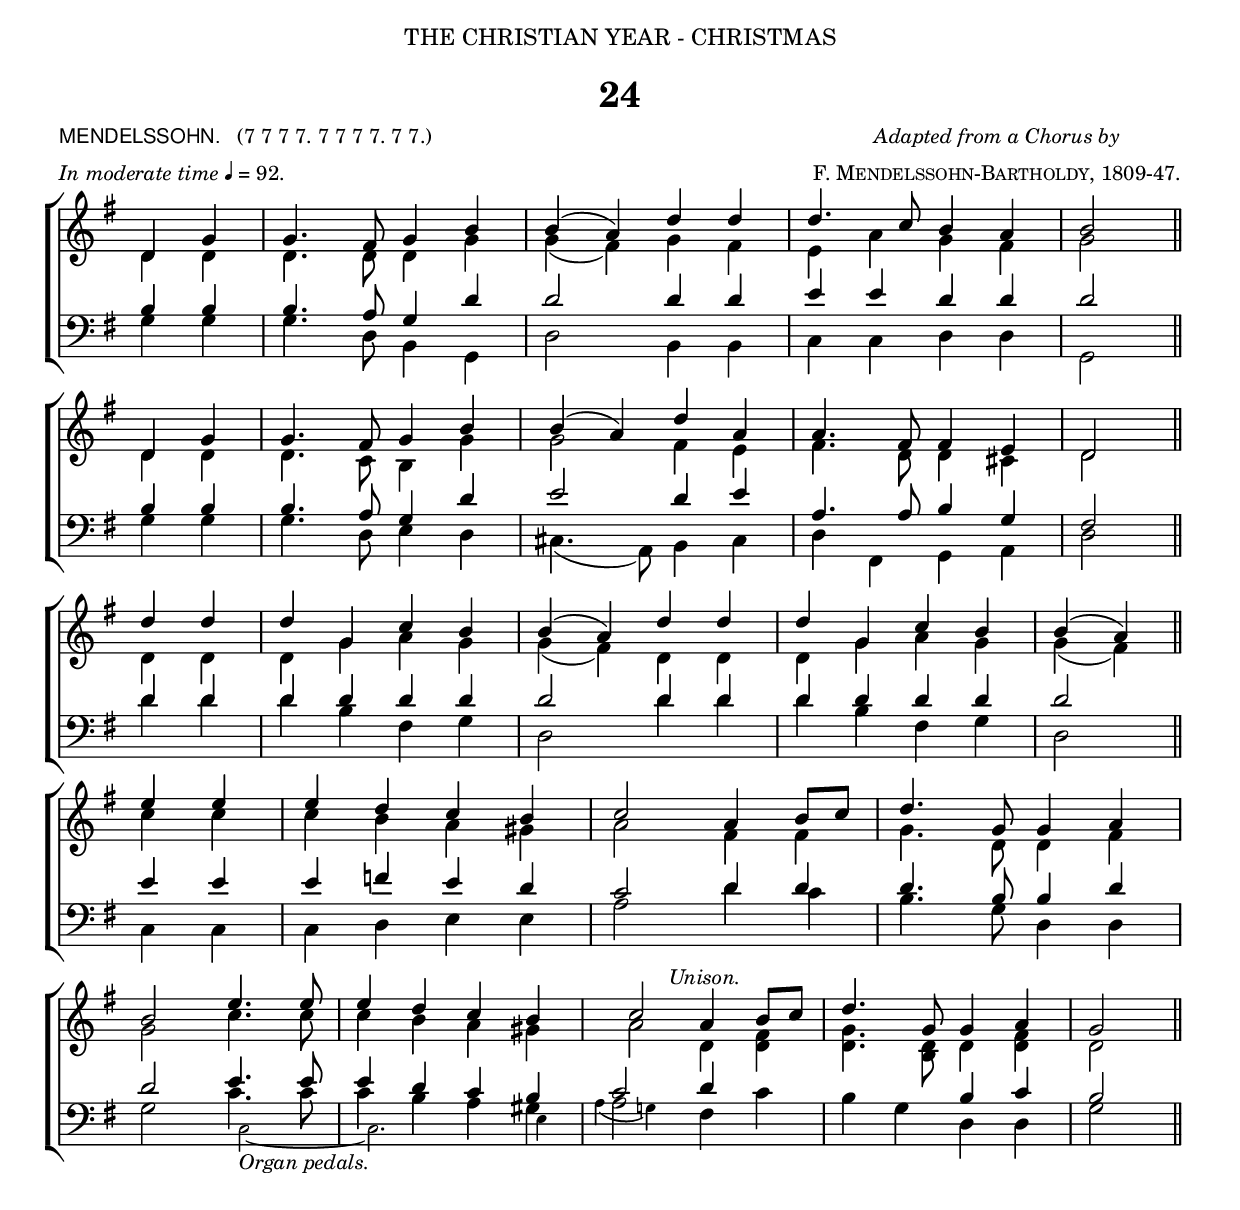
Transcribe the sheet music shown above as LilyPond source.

%%%070-071.png
%%%Hymn 24 Mendelssohn. Hark the Herald
%%%Version 2 Fonts reset

\version "2.10"

\header {
  dedication = \markup { \center-align { "THE CHRISTIAN YEAR - CHRISTMAS"
		\hspace #0.1 }}	
  title = "24"
  meter = \markup { \small { \column {  \line { \sans {"MENDELSSOHN."} \hspace #1 \roman {"(7 7 7 7. 7 7 7 7. 7 7.)"}}
                               \line { \italic {In moderate time} \fontsize #-5 \general-align #Y #DOWN \note #"4" #1 = 92.} }}  } 
  arranger =  \markup { \small { \center-align {
		            \line{ \italic {"Adapted from a Chorus by" } }
			    \line { \smallCaps { "F. Mendelssohn-Bartholdy, 1809-47."}}}} }
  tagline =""
}


global = {
 \time 4/4 
 \key g \major
}

soprano = \relative c' { \set Staff.midiInstrument = "church organ"

  \partial 2 d4 g4 | g4. fis8 g4 b4 | b4( a4) d4 d4 | d4. c8 b4 a4 | b2 \bar "||" \break
  d,4 g4 | g4. fis8 g4 b4 | b4( a4) d4 a4 | a4. fis8 fis4 e4 | d2 \bar "||" \break
  d'4 d4 | d4 g,4 c4 b4 | b4( a4) d4 d4 | d4 g,4 c4 b4 | b4( a4) \bar "||" \break  
  e'4 e4 | e4 d4 c4 b4 | c2 a4 b8[ c8] | d4. g,8 g4 a4 | \break
  b2 e4. e8 | e4 d4 c4 b4 | 
 %\once \override Score.SeparationItem #'padding = #2
 % \once \override NoteColumn #'force-hshift = #2.4
  \once \override NoteHead #'X-offset = #1.6
  \once \override Stem #'X-offset = #2.92
  c2 a4 ^\markup {\hspace #-3 \small \italic "Unison."} b8[ c8] | d4. g,8 g4 a4 | g2 \bar "||"
}


alto = \relative c' { \set Staff.midiInstrument = "church organ"
  \partial 2 d4 d4 | d4. d8 d4 g4 | g4( fis4) g4 fis4 | e4 a4 g4 fis4 | g2 \bar "||" \break
  d4 d | d4. c8 b4 g'4 | g2 fis4 e4 | fis4. d8 d4 cis4 | d2 \bar "||" \break
  d4 d4 | d4 g4 a4 g4 | g4( fis4) d4 d4 | d4 g4 a4 g4 | g4( fis4) \bar "||" \break  
  c'4 c4 | c4 b4 a4 gis4 | a2 fis4 fis4 | g4. d8 d4 fis4 | \break
  g2 c4. c8 | c4 b4 a4 gis4 | 
 % \once \override NoteColumn #'force-hshift = #2.0
  \once \override NoteHead #'X-offset = #1.6
  \once \override Stem #'X-offset = #1.66
  a2 d,4 <d fis >4 | <d g >4. <b d >8 d4 <d fis >4 | d2 \bar "||"
}


tenor = \relative c { \clef bass \set Staff.midiInstrument = "church organ"
  \partial 2 b'4 b4 | b4. a8 g4 d'4 | d2 d4 d4 | e4 e4 d4 d4 | d2 \bar "||" \break
  b4 b4 | b4. a8 g4 d'4 | e2 d4 e4 | a,4. a8 b4 g4 | fis2 \bar "||" \break
  d'4 d4 | d4 d4 d4 d4 | d2 d4 d4 | d4 d4 d4 d4 | d2 \bar "||" \break
  e4 e4 | e4 f4 e4 d4 | c2 d4 d4 | d4. b8 b4 d4 | \break
  d2 e4. e8 | e4 d4 c4 b4 | c2 d4 s4 | s4 s4 b4 c4 | b2 \bar "||"
}

bass = \relative c { \clef bass \set Staff.midiInstrument = "church organ"
  \partial 2 g'4 g4 | g4. d8 b4 g4 | d'2 b4 b4 | c4 c4 d4 d4 | g,2 \bar "||" \break
  g'4 g4 | g4. d8 e4 d4 | cis4.( a8) b4 cis4 | d4 fis,4 g4 a4 | d2 \bar "||" \break
  d'4 d4 | d4 b4 fis4 g4 | d2 d'4 d4 | d4 b4 fis4 g4 | d2 \bar "||" \break
  c4 c4 | c4 d4 e4 e4 | a2 d4 c4 | b4. g8 d4 d4 | \break
  << { g2 c4. c8 | c4 b4 a4 gis4 | a2  fis4 c'4 | } 
       \new Voice = "pedals" { \voiceFour \stemDown 
	\override NoteColumn #'force-hshift = #0.8
	\set fontSize = #-3
	\override Stem #'length = #4
       s2 c,2 ~ _\markup { \fontsize #2 \italic "Organ pedals." } |
       c2. e4 | \once \override NoteColumn #'force-hshift = #-1.2 a4( g!4)  } 
   >>
       b4 g4 d4 d4 | g2 \bar "||" 
}

#(ly:set-option 'point-and-click #f)

\paper {
  #(set-paper-size "a4")
  top-margin = 3\mm
  bottom-margin = 5\mm
  print-page-number = ##f
  between-system-space = #0.1
  ragged-last-bottom = ##t
  ragged-bottom = ##t
}

\book{

\score{
\new ChoirStaff	
 <<

	\context Staff = upper << 
	\context Voice = sopranos { \voiceOne \global \soprano }
	\context Voice = altos    {\voiceTwo \global \alto }
	                      >>
        
	\context Staff = lower <<
	\context Voice = tenors { \voiceOne \global \tenor }
	\context Voice = basses { \voiceTwo \global \bass }
			        >> 
			      

 >>
\layout {
		indent=0
		\context { \Score \remove "Bar_number_engraver" }
		\context { \Staff \remove "Time_signature_engraver" }
		\context { \Score \remove "Mark_engraver"  }
                \context { \Staff \consists "Mark_engraver"  }
	}
	
\midi { 
   \context {
       \Score 
       tempoWholesPerMinute = #(ly:make-moment 92 4)
            }
       }
	
} %%score bracket

\markup { \hspace #10   %%add space as necc. to center the column
          \fill-line { 
	       \column { 
	  	     \line { \small \italic {\hspace #10 "C. Wesley (1743), G. Whitefield (1753), M. Madan"}}
		     \line { \hspace #26 \small \italic {"(1760), and others."}}
	             \hspace #1  % adds vertical spacing between verses. More such lines more space.     
             
		     \column { %% stanza 1 column 
	                  \line { \hspace #2.2 \column { \lower #2.4 \fontsize #8 "H" }   %%Drop Cap goes here
				  \hspace #-1    %% adjust this if other letters are too far from Drop Cap
				  \column  { \raise #0.0 "ARK! the herald Angels sing"  "Glory to the new-born King;" } }          
	                  \line {  \hspace #2.5  %%adjust hspace until this line left edge is flush with Drop Cap
				   \lower  #1.56  %%adjust this until the line spacing looks right
				   \column {   
					   "Peace on earth and mercy mild,"
					   "God and sinners reconciled:"
					   "Joyful all ye nations rise,"
					   "Join the triumph of the skies,"
					   "With the angelic host proclaim,"
					   "Christ is born in Bethlehem."
					   \italic  "              Hark! the herald Angels sing"
					   \italic "              Glory to the new-born King."
			  		}}
			       
			           } %% finish stanza 1
	   \hspace #1 
	   \hspace #1 
           	\line { "2  "
			\column {	     
				"Christ, by highest heaven adored,"
				"Christ, the everlasting Lord,"
				"Late in time behold him come"
				"Offspring of a Virgin's womb!"
				"Veiled in flesh the Godhead see,"
				"Hail the incarnate Deity!"
				"Pleased as man with man to dwell,"
				"Jesus, our Emmanuel."
			}}
	   \hspace #1 
	   \hspace #1 
           	\line { "3. "
			\column {	     
				"Hail the heaven-born Prince of peace!"
				"Hail the Sun of Righteousness!"
				"Light and life to all he brings,"
				"Risen with healing in his wings;"
				"Mild he lays his glory by,"
				"Born that man no more may die,"
				"Born to raise the sons of earth,"
				"Born to give them second birth."
	   }}
	  }}
	} % stanza markup bracket

%% Amen score block
\score{
  \new ChoirStaff
   <<
        \context Staff = upper \with { fontSize = #-3  \override StaffSymbol #'staff-space = #(magstep -2) }  
	                    << 
	\context Voice = "sopranos" { \relative c' { \set Staff.midiInstrument = "church organ" 
	                                             \clef treble \time 4/2 \key g \major \voiceOne g'1 g1 \bar "||" }}
	\context Voice = "altos"    { \relative c' { \set Staff.midiInstrument = "church organ"
	                                              \clef treble \key g \major \voiceTwo e1 d1 \bar "||" }}
	                      >>
			      
	\context Lyrics \lyricsto "altos" { \override LyricText #'font-size = #-1 A -- men. }
	
	\context Staff = lower \with { fontSize = #-3  \override StaffSymbol #'staff-space = #(magstep -2) }  
	                       <<
	\context Voice = "tenors" { \relative c { \set Staff.midiInstrument = "church organ"
	                                          \clef bass \key g \major \voiceThree c'1 b1 \bar "||" }}
	\context Voice = "basses" { \relative c { \set Staff.midiInstrument = "church organ"
	                                          \clef bass \key g \major \voiceFour  c1 g1 \bar "||" }}
			        >> 
  >>			      
\header { breakbefore = ##f piece = " " opus = " " }
\layout { 
	ragged-right = ##t
	indent = 15\cm
	\context { \Staff \remove Time_signature_engraver }

       }

\midi { \context { \Score tempoWholesPerMinute = #(ly:make-moment 92 4) }}  %%Amen midi       
       
}  

} %%book bracket
